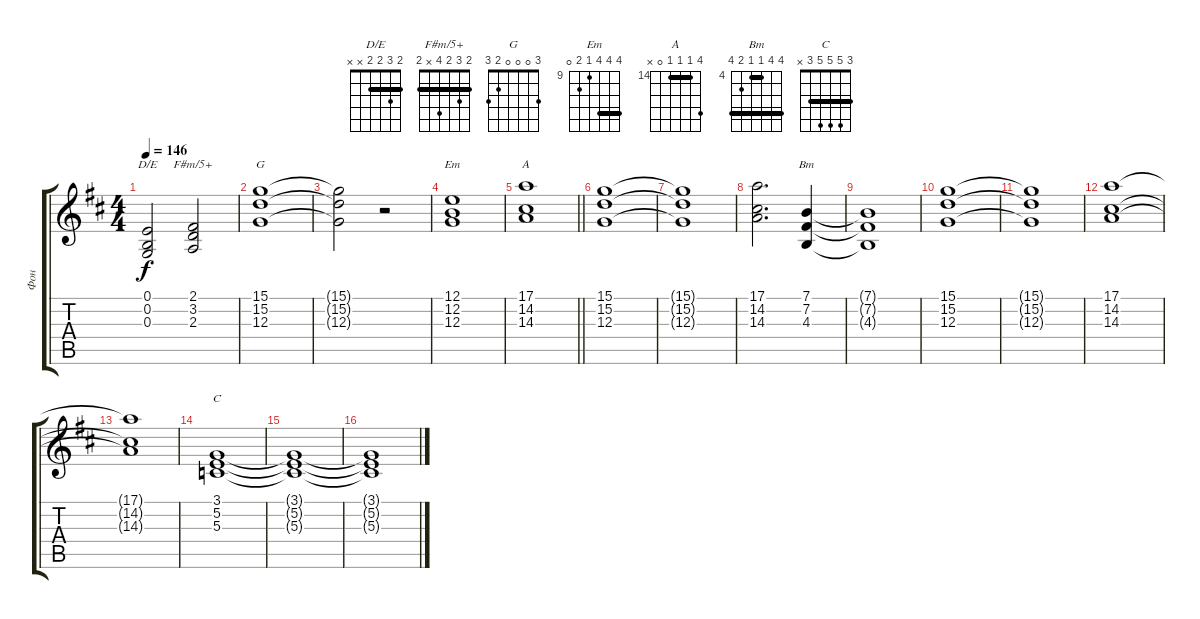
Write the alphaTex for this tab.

\track ("Фон" "Фон") {instrument pad2warm}
\staff {score tabs}
\tuning (E4 B3 G3 D3 A2 E2) {hide}
\chord ("D/E" 2 3 2 2 x x) {barre 2}
\chord ("F#m/5+" 2 3 2 4 x 2) {barre 2}
\chord ("G" 3 0 0 0 2 3)
\chord ("Em" 12 12 12 9 10 0) {firstfret 9 barre 12}
\chord ("A" 17 14 14 14 0 x) {firstfret 14 barre 14}
\chord ("Bm" 7 7 4 4 5 7) {firstfret 4 barre (4 7)}
\chord ("C" 3 5 5 5 3 x) {barre 3}
\ts (4 4)
\tempo 146
\clef g2
\ks bminor
(0.1 0.2 0.3).2{ch "D/E" dy f} (2.1 3.2 2.3).2{ch "F#m/5+"} |
(15.1 15.2 12.3).1{ch "G"} |
(15.1{t} 15.2{t} 12.3{t}).2 r.2 |
(12.1 12.2 12.3).1{ch "Em"} |
\barLineRight lightlight
(17.1 14.2 14.3).1{ch "A"} |
\section ("" "")
(15.1 15.2 12.3).1 |
(15.1{t} 15.2{t} 12.3{t}).1 |
(17.1 14.2 14.3).2{d} (7.1 7.2 4.3).4{ch "Bm"} |
(7.1{t} 7.2{t} 4.3{t}).1 |
(15.1 15.2 12.3).1 |
(15.1{t} 15.2{t} 12.3{t}).1 |
(17.1 14.2 14.3).1 |
(17.1{t} 14.2{t} 14.3{t}).1 |
(3.1 5.2 5.3).1{ch "C"} |
(3.1{t} 5.2{t} 5.3{t}).1 |
(3.1{t} 5.2{t} 5.3{t}).1
